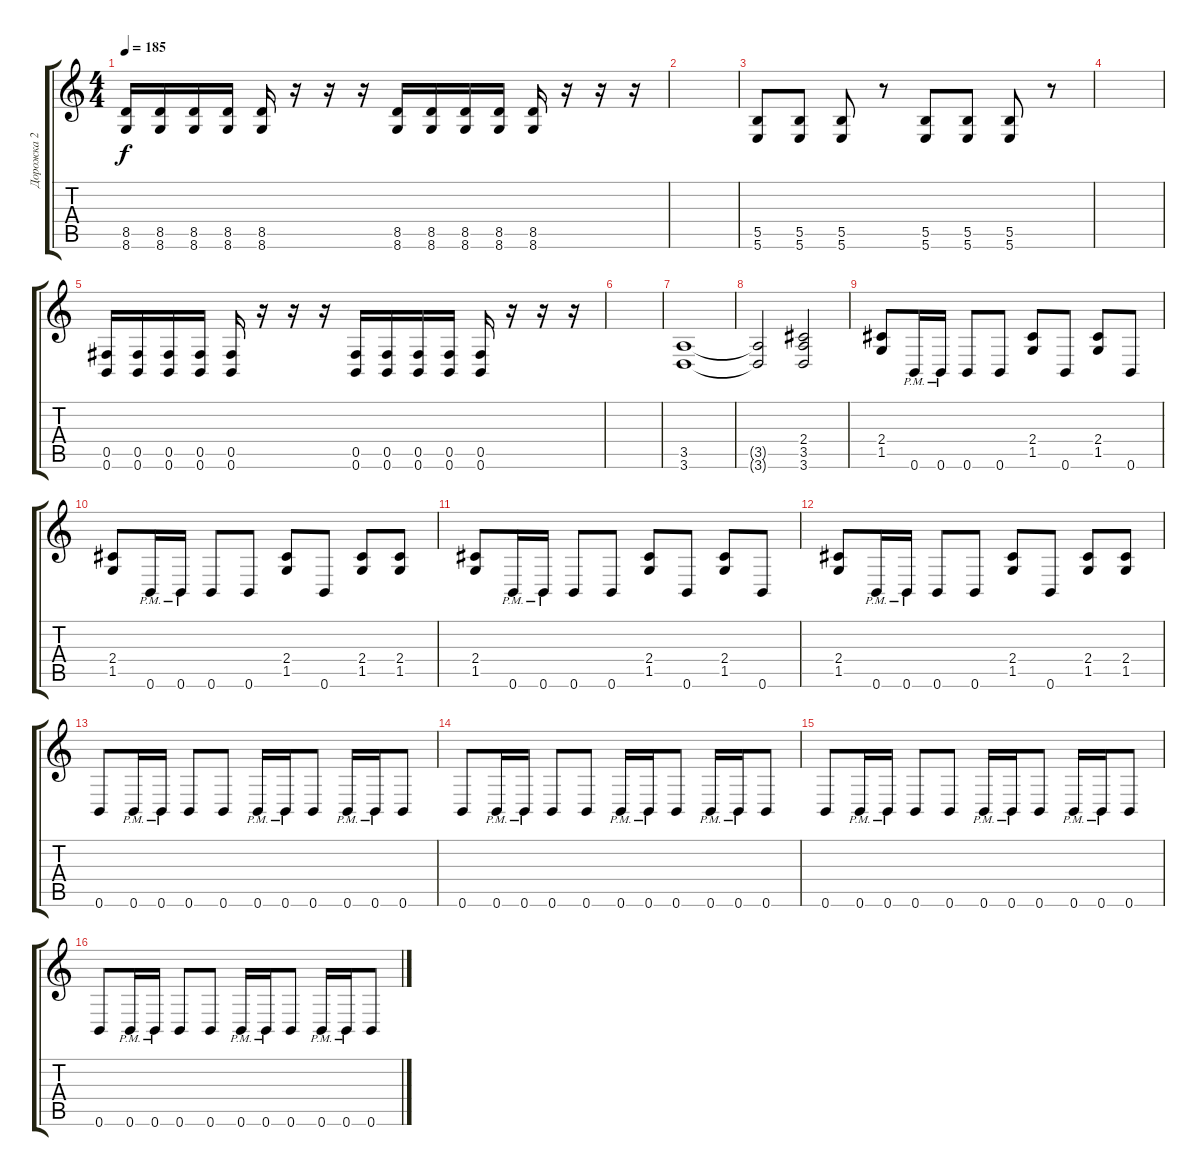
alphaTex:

\track ("Дорожка 2" "Дорожка 2") {instrument distortionguitar}
\staff {score tabs}
\tuning (Db4 Ab3 E3 B2 Gb2 B1) {hide}
\ts (4 4)
\tempo 185
\clef g2
\ks c
(8.5 8.6).16{dy f} (8.5 8.6).16 (8.5 8.6).16 (8.5 8.6).16 (8.5 8.6).16 r.16 r.16 r.16 (8.5 8.6).16 (8.5 8.6).16 (8.5 8.6).16 (8.5 8.6).16 (8.5 8.6).16 r.16 r.16 r.16 |
|
(5.5 5.6).8 (5.5 5.6).8 (5.5 5.6).8 r.8 (5.5 5.6).8 (5.5 5.6).8 (5.5 5.6).8 r.8 |
|
(0.5 0.6).16 (0.5 0.6).16 (0.5 0.6).16 (0.5 0.6).16 (0.5 0.6).16 r.16 r.16 r.16 (0.5 0.6).16 (0.5 0.6).16 (0.5 0.6).16 (0.5 0.6).16 (0.5 0.6).16 r.16 r.16 r.16 |
|
(3.5 3.6).1 |
(3.5{t} 3.6{t}).2 (2.4 3.5 3.6).2 |
(2.4 1.5).8 0.6{pm}.16 0.6{pm}.16 0.6.8 0.6.8 (2.4 1.5).8 0.6.8 (2.4 1.5).8 0.6.8 |
(2.4 1.5).8 0.6{pm}.16 0.6{pm}.16 0.6.8 0.6.8 (2.4 1.5).8 0.6.8 (2.4 1.5).8 (2.4 1.5).8 |
(2.4 1.5).8 0.6{pm}.16 0.6{pm}.16 0.6.8 0.6.8 (2.4 1.5).8 0.6.8 (2.4 1.5).8 0.6.8 |
(2.4 1.5).8 0.6{pm}.16 0.6{pm}.16 0.6.8 0.6.8 (2.4 1.5).8 0.6.8 (2.4 1.5).8 (2.4 1.5).8 |
0.6.8 0.6{pm}.16 0.6{pm}.16 0.6.8 0.6.8 0.6{pm}.16 0.6{pm}.16 0.6.8 0.6{pm}.16 0.6{pm}.16 0.6.8 |
0.6.8 0.6{pm}.16 0.6{pm}.16 0.6.8 0.6.8 0.6{pm}.16 0.6{pm}.16 0.6.8 0.6{pm}.16 0.6{pm}.16 0.6.8 |
0.6.8 0.6{pm}.16 0.6{pm}.16 0.6.8 0.6.8 0.6{pm}.16 0.6{pm}.16 0.6.8 0.6{pm}.16 0.6{pm}.16 0.6.8 |
0.6.8 0.6{pm}.16 0.6{pm}.16 0.6.8 0.6.8 0.6{pm}.16 0.6{pm}.16 0.6.8 0.6{pm}.16 0.6{pm}.16 0.6.8
